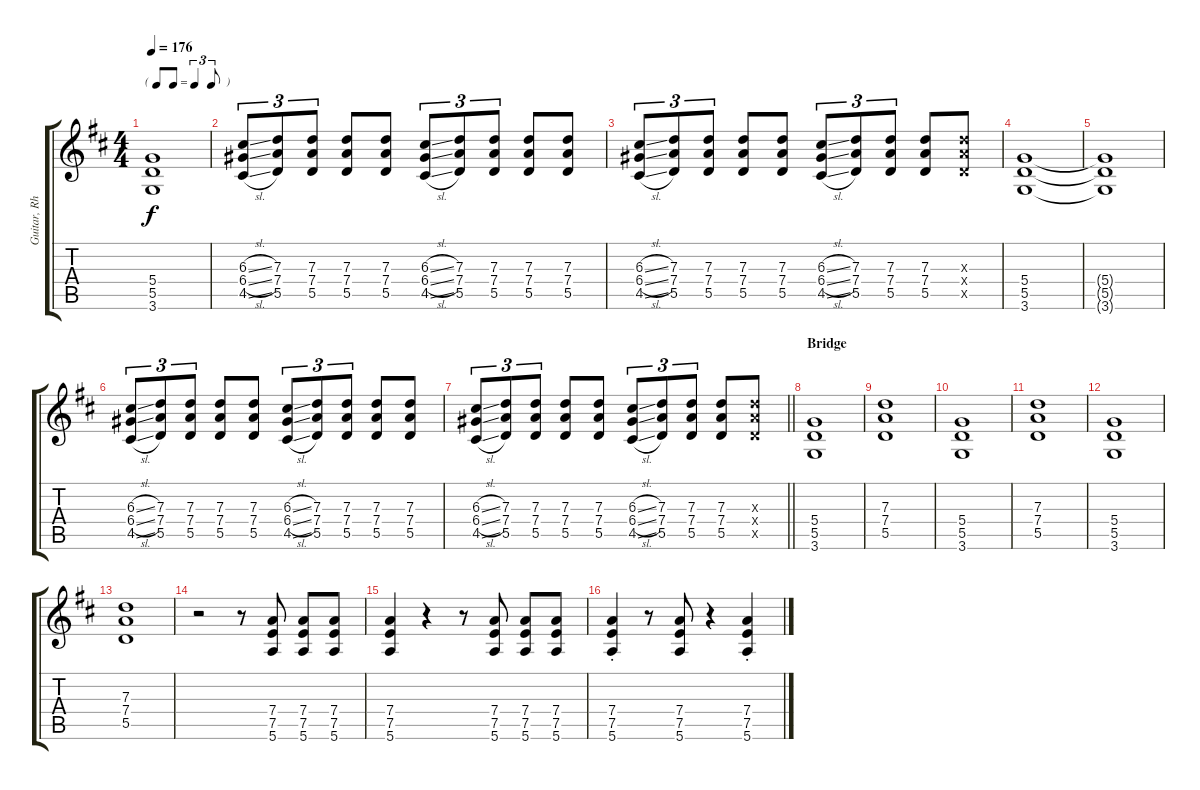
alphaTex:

\track ("Guitar, Rhythm" "Guitar, Rh") {instrument overdrivenguitar}
\staff {score tabs}
\tuning (E4 B3 G3 D3 A2 E2) {hide}
\ts (4 4)
\tf triplet8th
\tempo 176
\clef g2
\ks d
(5.4{t} 5.5{t} 3.6{t}).1{dy f} |
(6.3{sl} 6.4{sl} 4.5{sl}).8{tu (3 2)} (7.3 7.4 5.5).8{tu (3 2)} (7.3 7.4 5.5).8{tu (3 2)} (7.3 7.4 5.5).8 (7.3 7.4 5.5).8 (6.3{sl} 6.4{sl} 4.5{sl}).8{tu (3 2)} (7.3 7.4 5.5).8{tu (3 2)} (7.3 7.4 5.5).8{tu (3 2)} (7.3 7.4 5.5).8 (7.3 7.4 5.5).8 |
(6.3{sl} 6.4{sl} 4.5{sl}).8{tu (3 2)} (7.3 7.4 5.5).8{tu (3 2)} (7.3 7.4 5.5).8{tu (3 2)} (7.3 7.4 5.5).8 (7.3 7.4 5.5).8 (6.3{sl} 6.4{sl} 4.5{sl}).8{tu (3 2)} (7.3 7.4 5.5).8{tu (3 2)} (7.3 7.4 5.5).8{tu (3 2)} (7.3 7.4 5.5).8 (7.3{x} 7.4{x} 5.5{x}).8 |
(5.4 5.5 3.6).1 |
(5.4{t} 5.5{t} 3.6{t}).1 |
(6.3{sl} 6.4{sl} 4.5{sl}).8{tu (3 2)} (7.3 7.4 5.5).8{tu (3 2)} (7.3 7.4 5.5).8{tu (3 2)} (7.3 7.4 5.5).8 (7.3 7.4 5.5).8 (6.3{sl} 6.4{sl} 4.5{sl}).8{tu (3 2)} (7.3 7.4 5.5).8{tu (3 2)} (7.3 7.4 5.5).8{tu (3 2)} (7.3 7.4 5.5).8 (7.3 7.4 5.5).8 |
\barLineRight lightlight
(6.3{sl} 6.4{sl} 4.5{sl}).8{tu (3 2)} (7.3 7.4 5.5).8{tu (3 2)} (7.3 7.4 5.5).8{tu (3 2)} (7.3 7.4 5.5).8 (7.3 7.4 5.5).8 (6.3{sl} 6.4{sl} 4.5{sl}).8{tu (3 2)} (7.3 7.4 5.5).8{tu (3 2)} (7.3 7.4 5.5).8{tu (3 2)} (7.3 7.4 5.5).8 (7.3{x} 7.4{x} 5.5{x}).8 |
\section ("" "Bridge")
(5.4 5.5 3.6).1 |
(7.3 7.4 5.5).1 |
(5.4 5.5 3.6).1 |
(7.3 7.4 5.5).1 |
(5.4 5.5 3.6).1 |
(7.3 7.4 5.5).1 |
r.2 r.8 (7.4 7.5 5.6).8 (7.4 7.5 5.6).8 (7.4 7.5 5.6).8 |
(7.4 7.5 5.6).4 r.4 r.8 (7.4 7.5 5.6).8 (7.4 7.5 5.6).8 (7.4 7.5 5.6).8 |
(7.4{st} 7.5{st} 5.6{st}).4 r.8 (7.4 7.5 5.6).8 r.4 (7.4{st} 7.5{st} 5.6{st}).4
